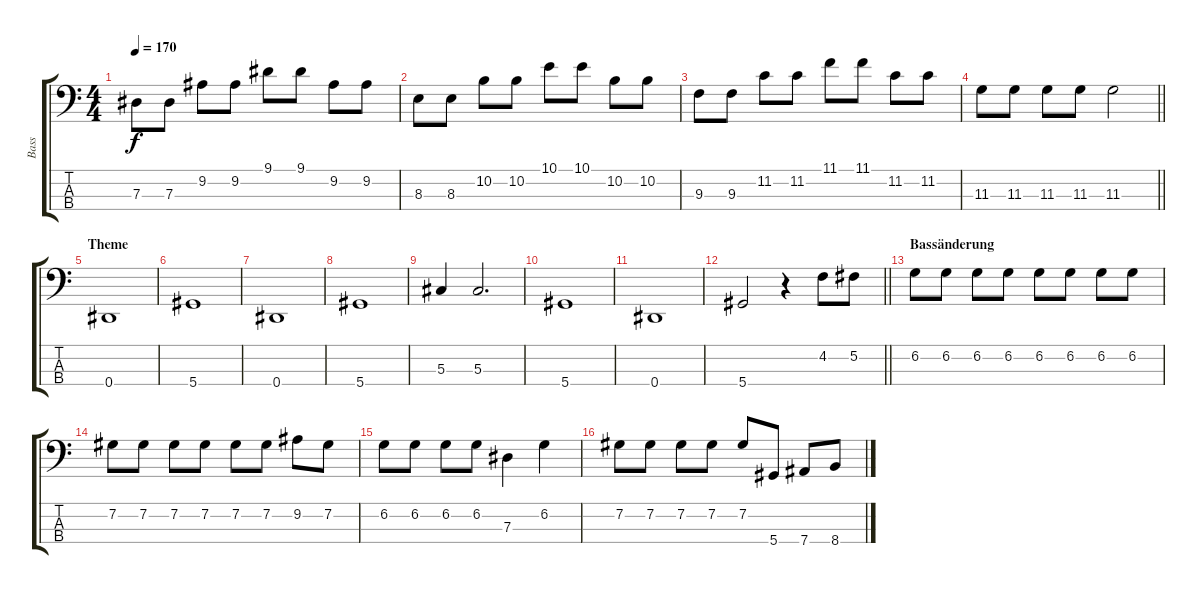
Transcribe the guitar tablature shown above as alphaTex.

\track ("Bass" "Bass") {instrument electricbasspick}
\staff {score tabs}
\tuning (Gb2 Db2 Ab1 Eb1) {hide}
\ts (4 4)
\tempo 170
\clef f4
\ks c
7.3.8{dy f} 7.3.8 9.2.8 9.2.8 9.1.8 9.1.8 9.2.8 9.2.8 |
8.3.8 8.3.8 10.2.8 10.2.8 10.1.8 10.1.8 10.2.8 10.2.8 |
9.3.8 9.3.8 11.2.8 11.2.8 11.1.8 11.1.8 11.2.8 11.2.8 |
\barLineRight lightlight
11.3.8 11.3.8 11.3.8 11.3.8 11.3.2 |
\section ("" "Theme")
0.4.1 |
5.4.1 |
0.4.1 |
5.4.1 |
5.3.4 5.3.2{d} |
5.4.1 |
0.4.1 |
\barLineRight lightlight
5.4.2 r.4 4.2.8 5.2.8 |
\section ("" "Bassänderung")
6.2.8 6.2.8 6.2.8 6.2.8 6.2.8 6.2.8 6.2.8 6.2.8 |
7.2.8 7.2.8 7.2.8 7.2.8 7.2.8 7.2.8 9.2.8 7.2.8 |
6.2.8 6.2.8 6.2.8 6.2.8 7.3.4 6.2.4 |
7.2.8 7.2.8 7.2.8 7.2.8 7.2.8 5.4.8 7.4.8 8.4.8
